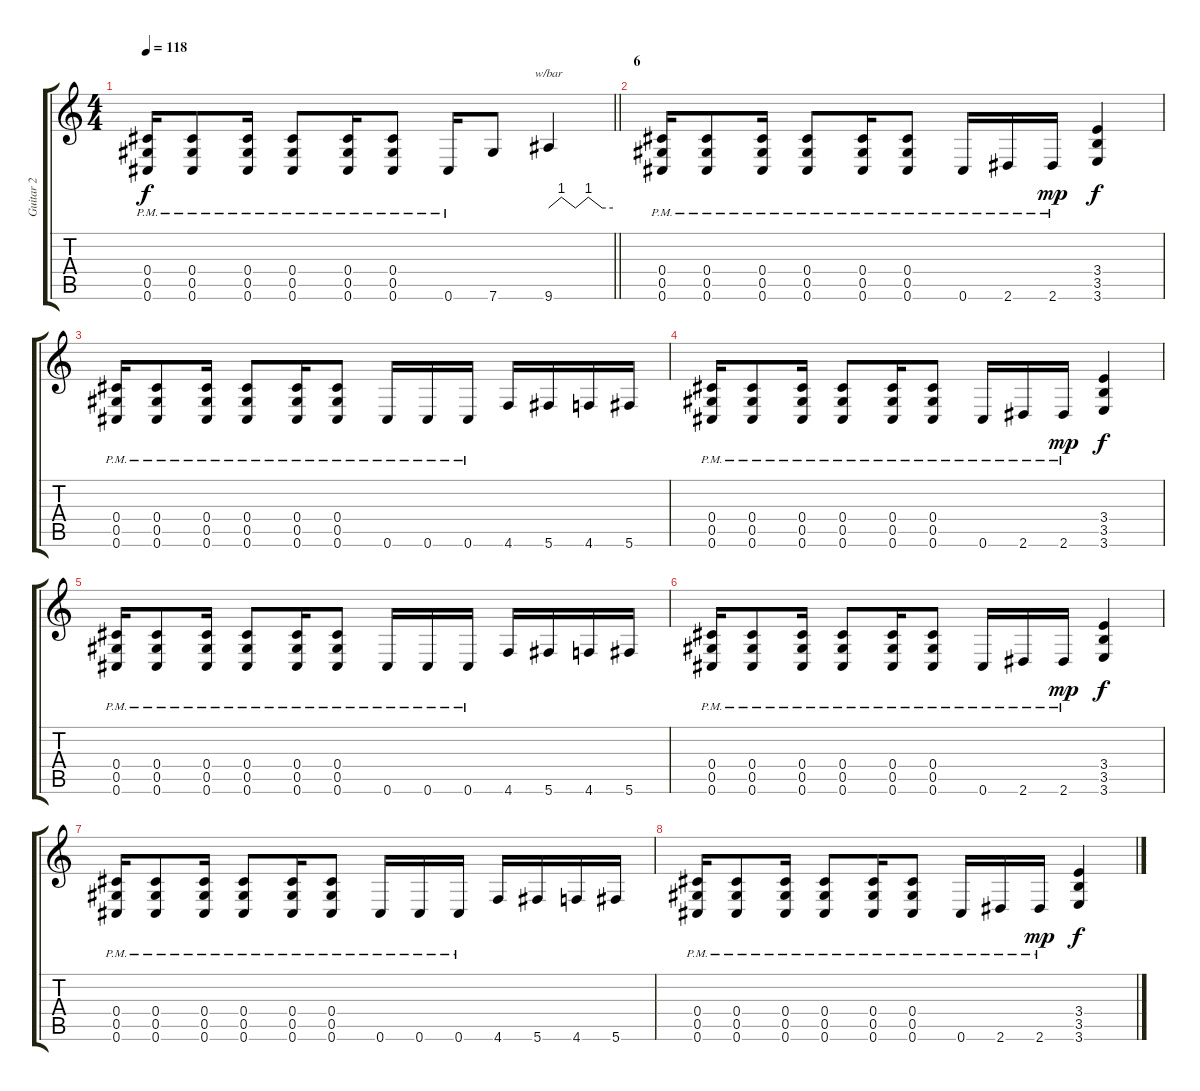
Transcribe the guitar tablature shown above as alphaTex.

\track ("Guitar 2" "Guitar 2") {instrument overdrivenguitar}
\staff {score tabs}
\tuning (E4 B3 G3 Db3 Ab2 Db2) {hide}
\ts (4 4)
\tempo 118
\clef g2
\barLineRight lightlight
\ks c
(0.4{pm} 0.5{pm} 0.6{pm}).16{dy f} (0.4{pm} 0.5{pm} 0.6{pm}).8 (0.4{pm} 0.5{pm} 0.6{pm}).16 (0.4{pm} 0.5{pm} 0.6{pm}).8 (0.4{pm} 0.5{pm} 0.6{pm}).16 (0.4{pm} 0.5{pm} 0.6{pm}).8 0.6{pm}.16 7.6.8 9.6.4{tbe (custom default 0 0 12 4 25 0 37 4 50 0 60 0)} |
\section ("" "6")
(0.4{pm} 0.5{pm} 0.6{pm}).16 (0.4{pm} 0.5{pm} 0.6{pm}).8 (0.4{pm} 0.5{pm} 0.6{pm}).16 (0.4{pm} 0.5{pm} 0.6{pm}).8 (0.4{pm} 0.5{pm} 0.6{pm}).16 (0.4{pm} 0.5{pm} 0.6{pm}).8 0.6{pm}.16 2.6{pm}.16 2.6{pm}.16{dy mp} (3.4 3.5 3.6).4{dy f} |
(0.4{pm} 0.5{pm} 0.6{pm}).16 (0.4{pm} 0.5{pm} 0.6{pm}).8 (0.4{pm} 0.5{pm} 0.6{pm}).16 (0.4{pm} 0.5{pm} 0.6{pm}).8 (0.4{pm} 0.5{pm} 0.6{pm}).16 (0.4{pm} 0.5{pm} 0.6{pm}).8 0.6{pm}.16 0.6{pm}.16 0.6{pm}.16 4.6.16 5.6.16 4.6.16 5.6.16 |
(0.4{pm} 0.5{pm} 0.6{pm}).16 (0.4{pm} 0.5{pm} 0.6{pm}).8 (0.4{pm} 0.5{pm} 0.6{pm}).16 (0.4{pm} 0.5{pm} 0.6{pm}).8 (0.4{pm} 0.5{pm} 0.6{pm}).16 (0.4{pm} 0.5{pm} 0.6{pm}).8 0.6{pm}.16 2.6{pm}.16 2.6{pm}.16{dy mp} (3.4 3.5 3.6).4{dy f} |
(0.4{pm} 0.5{pm} 0.6{pm}).16 (0.4{pm} 0.5{pm} 0.6{pm}).8 (0.4{pm} 0.5{pm} 0.6{pm}).16 (0.4{pm} 0.5{pm} 0.6{pm}).8 (0.4{pm} 0.5{pm} 0.6{pm}).16 (0.4{pm} 0.5{pm} 0.6{pm}).8 0.6{pm}.16 0.6{pm}.16 0.6{pm}.16 4.6.16 5.6.16 4.6.16 5.6.16 |
(0.4{pm} 0.5{pm} 0.6{pm}).16 (0.4{pm} 0.5{pm} 0.6{pm}).8 (0.4{pm} 0.5{pm} 0.6{pm}).16 (0.4{pm} 0.5{pm} 0.6{pm}).8 (0.4{pm} 0.5{pm} 0.6{pm}).16 (0.4{pm} 0.5{pm} 0.6{pm}).8 0.6{pm}.16 2.6{pm}.16 2.6{pm}.16{dy mp} (3.4 3.5 3.6).4{dy f} |
(0.4{pm} 0.5{pm} 0.6{pm}).16 (0.4{pm} 0.5{pm} 0.6{pm}).8 (0.4{pm} 0.5{pm} 0.6{pm}).16 (0.4{pm} 0.5{pm} 0.6{pm}).8 (0.4{pm} 0.5{pm} 0.6{pm}).16 (0.4{pm} 0.5{pm} 0.6{pm}).8 0.6{pm}.16 0.6{pm}.16 0.6{pm}.16 4.6.16 5.6.16 4.6.16 5.6.16 |
(0.4{pm} 0.5{pm} 0.6{pm}).16 (0.4{pm} 0.5{pm} 0.6{pm}).8 (0.4{pm} 0.5{pm} 0.6{pm}).16 (0.4{pm} 0.5{pm} 0.6{pm}).8 (0.4{pm} 0.5{pm} 0.6{pm}).16 (0.4{pm} 0.5{pm} 0.6{pm}).8 0.6{pm}.16 2.6{pm}.16 2.6{pm}.16{dy mp} (3.4 3.5 3.6).4{dy f}
